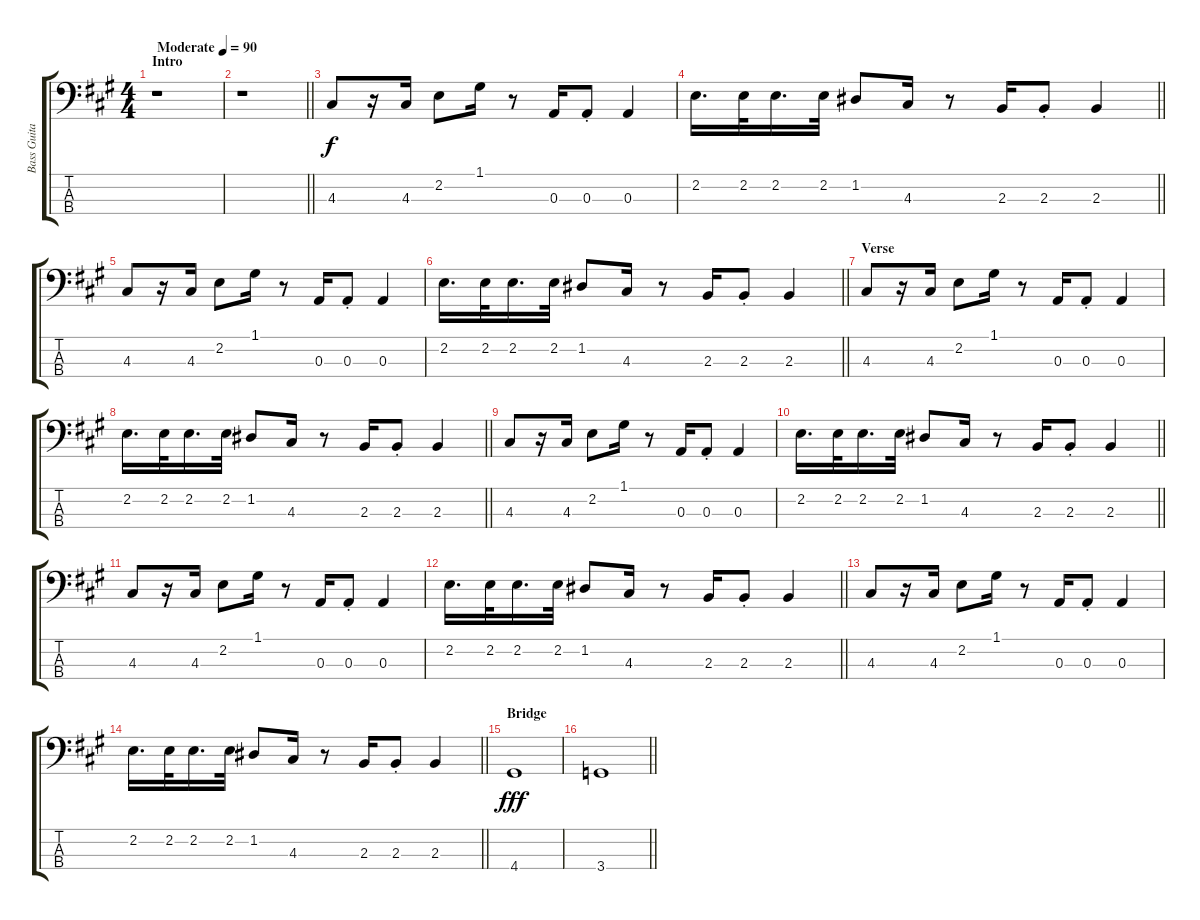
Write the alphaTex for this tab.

\track ("Bass Guitar" "Bass Guita") {instrument electricbassfinger}
\staff {score tabs}
\tuning (G2 D2 A1 E1) {hide}
\ts (4 4)
\section ("" "Intro")
\tempo (90 "Moderate")
\clef f4
\ks a
r.1{dy f instrument electricbassfinger} |
\barLineRight lightlight
r.1 |
4.3.8 r.16 4.3.16 2.2.8 1.1.16 r.8 0.3.16 0.3{st}.8 0.3.4 |
\barLineRight lightlight
2.2.16{d} 2.2.32 2.2.16{d} 2.2.32 1.2.8 4.3.16 r.8 2.3.16 2.3{st}.8 2.3.4 |
4.3.8 r.16 4.3.16 2.2.8 1.1.16 r.8 0.3.16 0.3{st}.8 0.3.4 |
\barLineRight lightlight
2.2.16{d} 2.2.32 2.2.16{d} 2.2.32 1.2.8 4.3.16 r.8 2.3.16 2.3{st}.8 2.3.4 |
\section ("" "Verse")
4.3.8 r.16 4.3.16 2.2.8 1.1.16 r.8 0.3.16 0.3{st}.8 0.3.4 |
\barLineRight lightlight
2.2.16{d} 2.2.32 2.2.16{d} 2.2.32 1.2.8 4.3.16 r.8 2.3.16 2.3{st}.8 2.3.4 |
4.3.8 r.16 4.3.16 2.2.8 1.1.16 r.8 0.3.16 0.3{st}.8 0.3.4 |
\barLineRight lightlight
2.2.16{d} 2.2.32 2.2.16{d} 2.2.32 1.2.8 4.3.16 r.8 2.3.16 2.3{st}.8 2.3.4 |
4.3.8 r.16 4.3.16 2.2.8 1.1.16 r.8 0.3.16 0.3{st}.8 0.3.4 |
\barLineRight lightlight
2.2.16{d} 2.2.32 2.2.16{d} 2.2.32 1.2.8 4.3.16 r.8 2.3.16 2.3{st}.8 2.3.4 |
4.3.8 r.16 4.3.16 2.2.8 1.1.16 r.8 0.3.16 0.3{st}.8 0.3.4 |
\barLineRight lightlight
2.2.16{d} 2.2.32 2.2.16{d} 2.2.32 1.2.8 4.3.16 r.8 2.3.16 2.3{st}.8 2.3.4 |
\section ("" "Bridge")
4.4.1{dy fff} |
\barLineRight lightlight
3.4.1
